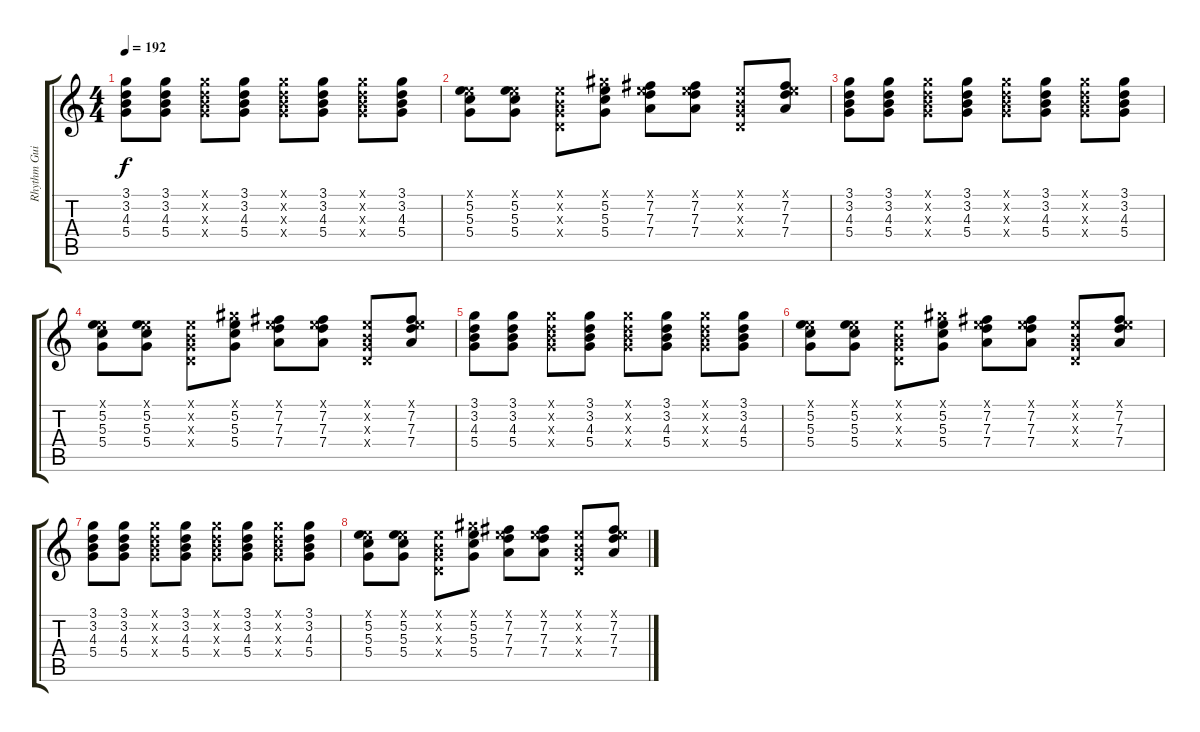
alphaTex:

\track ("Rhythm Guitar" "Rhythm Gui") {instrument electricguitarclean}
\staff {score tabs}
\tuning (E4 B3 G3 D3 A2 E2) {hide}
\ts (4 4)
\tempo 192
\clef g2
\ks c
(3.1 3.2 4.3 5.4).8{dy f} (3.1 3.2 4.3 5.4).8 (3.1{x} 3.2{x} 4.3{x} 5.4{x}).8 (3.1 3.2 4.3 5.4).8 (3.1{x} 3.2{x} 4.3{x} 5.4{x}).8 (3.1 3.2 4.3 5.4).8 (3.1{x} 3.2{x} 4.3{x} 5.4{x}).8 (3.1 3.2 4.3 5.4).8 |
(0.1{x} 5.2 5.3 5.4).8 (0.1{x} 5.2 5.3 5.4).8 (0.1{x} 0.2{x} 0.3{x} 0.4{x}).8 (4.1{x} 5.2 5.3 5.4).8 (0.1{x} 7.2 7.3 7.4).8 (0.1{x} 7.2 7.3 7.4).8 (0.1{x} 0.2{x} 0.3{x} 0.4{x}).8 (0.1{x} 7.2 7.3 7.4).8 |
(3.1 3.2 4.3 5.4).8 (3.1 3.2 4.3 5.4).8 (3.1{x} 3.2{x} 4.3{x} 5.4{x}).8 (3.1 3.2 4.3 5.4).8 (3.1{x} 3.2{x} 4.3{x} 5.4{x}).8 (3.1 3.2 4.3 5.4).8 (3.1{x} 3.2{x} 4.3{x} 5.4{x}).8 (3.1 3.2 4.3 5.4).8 |
(0.1{x} 5.2 5.3 5.4).8 (0.1{x} 5.2 5.3 5.4).8 (0.1{x} 0.2{x} 0.3{x} 0.4{x}).8 (4.1{x} 5.2 5.3 5.4).8 (0.1{x} 7.2 7.3 7.4).8 (0.1{x} 7.2 7.3 7.4).8 (0.1{x} 0.2{x} 0.3{x} 0.4{x}).8 (0.1{x} 7.2 7.3 7.4).8 |
(3.1 3.2 4.3 5.4).8 (3.1 3.2 4.3 5.4).8 (3.1{x} 3.2{x} 4.3{x} 5.4{x}).8 (3.1 3.2 4.3 5.4).8 (3.1{x} 3.2{x} 4.3{x} 5.4{x}).8 (3.1 3.2 4.3 5.4).8 (3.1{x} 3.2{x} 4.3{x} 5.4{x}).8 (3.1 3.2 4.3 5.4).8 |
(0.1{x} 5.2 5.3 5.4).8 (0.1{x} 5.2 5.3 5.4).8 (0.1{x} 0.2{x} 0.3{x} 0.4{x}).8 (4.1{x} 5.2 5.3 5.4).8 (0.1{x} 7.2 7.3 7.4).8 (0.1{x} 7.2 7.3 7.4).8 (0.1{x} 0.2{x} 0.3{x} 0.4{x}).8 (0.1{x} 7.2 7.3 7.4).8 |
(3.1 3.2 4.3 5.4).8 (3.1 3.2 4.3 5.4).8 (3.1{x} 3.2{x} 4.3{x} 5.4{x}).8 (3.1 3.2 4.3 5.4).8 (3.1{x} 3.2{x} 4.3{x} 5.4{x}).8 (3.1 3.2 4.3 5.4).8 (3.1{x} 3.2{x} 4.3{x} 5.4{x}).8 (3.1 3.2 4.3 5.4).8 |
(0.1{x} 5.2 5.3 5.4).8 (0.1{x} 5.2 5.3 5.4).8 (0.1{x} 0.2{x} 0.3{x} 0.4{x}).8 (4.1{x} 5.2 5.3 5.4).8 (0.1{x} 7.2 7.3 7.4).8 (0.1{x} 7.2 7.3 7.4).8 (0.1{x} 0.2{x} 0.3{x} 0.4{x}).8 (0.1{x} 7.2 7.3 7.4).8
